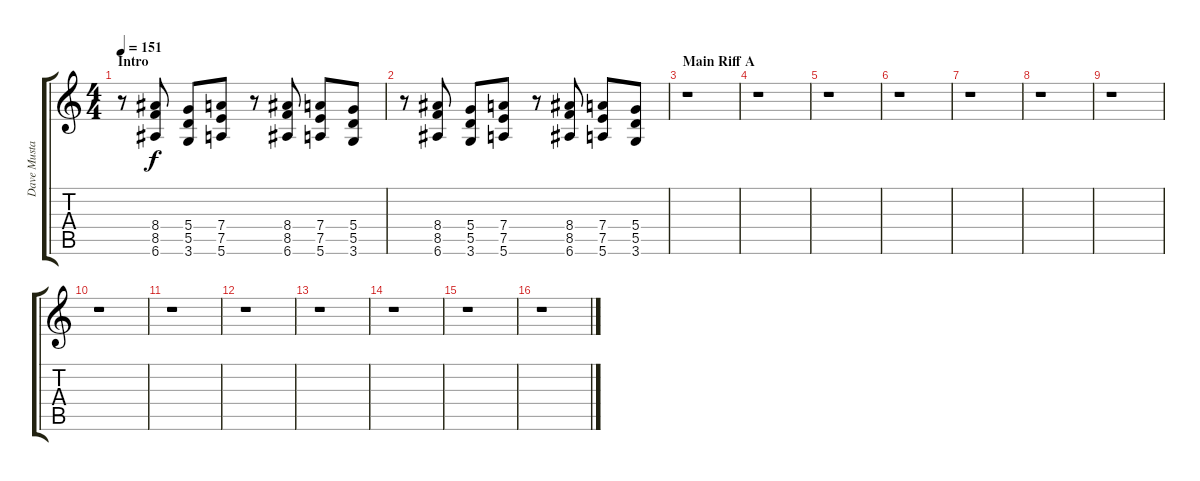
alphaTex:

\track ("Dave Mustaine" "Dave Musta") {instrument distortionguitar}
\staff {score tabs}
\tuning (E4 B3 G3 D3 A2 E2) {hide}
\ts (4 4)
\section ("" "Intro")
\tempo 151
\clef g2
\ks c
r.8{dy f instrument distortionguitar} (8.4 8.5 6.6).8 (5.4 5.5 3.6).8 (7.4 7.5 5.6).8 r.8 (8.4 8.5 6.6).8 (7.4 7.5 5.6).8 (5.4 5.5 3.6).8 |
r.8 (8.4 8.5 6.6).8 (5.4 5.5 3.6).8 (7.4 7.5 5.6).8 r.8 (8.4 8.5 6.6).8 (7.4 7.5 5.6).8 (5.4 5.5 3.6).8 |
\section ("" "Main Riff A")
r.1 |
r.1 |
r.1 |
r.1 |
r.1 |
r.1 |
r.1 |
r.1 |
r.1 |
r.1 |
r.1 |
r.1 |
r.1 |
r.1
